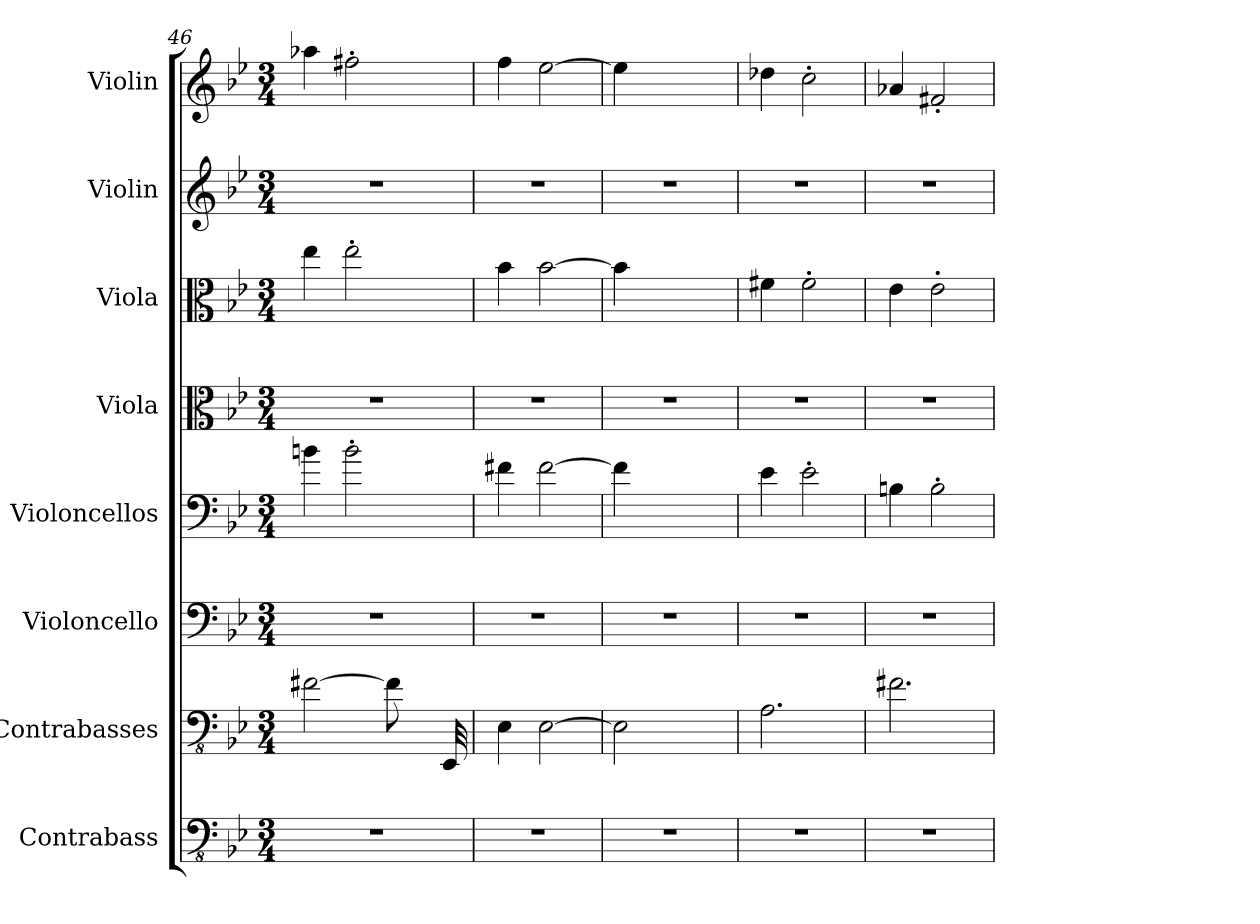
**kern	**kern	**kern	**kern	**kern	**kern	**kern	**kern
*part8	*part7	*part6	*part5	*part4	*part3	*part2	*part1
*staff8	*staff7	*staff6	*staff5	*staff4	*staff3	*staff2	*staff1
*I"Contrabass	*I"Contrabasses	*I"Violoncello	*I"Violoncellos	*I"Viola	*I"Viola	*I"Violin	*I"Violin
*I'Cb.	*I'Cbs.	*I'Vc.	*I'Vcs.	*I'Vla.	*I'Vla.	*I'Vln.	*I'Vln.
*clefFv4	*clefFv4	*clefF4	*clefF4	*clefC3	*clefC3	*clefG2	*clefG2
*ITrd7c12	*	*	*	*	*	*	*
*k[b-e-]	*k[b-e-]	*k[b-e-]	*k[b-e-]	*k[b-e-]	*k[b-e-]	*k[b-e-]	*k[b-e-]
*M3/4	*M3/4	*M3/4	*M3/4	*M3/4	*M3/4	*M3/4	*M3/4
=46	=46	=46	=46	=46	=46	=46	=46
2.r	[2F#X\	2.r	4bn\	2.r	4ee-\	2.r	4aa-X\
.	.	.	2b'\	.	2ee-'\	.	2ff#X'\
.	8F#\]	.	.	.	.	.	.
.	16ryy	.	.	.	.	.	.
.	32ryy	.	.	.	.	.	.
.	32EEE-/	.	.	.	.	.	.
=47	=47	=47	=47	=47	=47	=47	=47
2.r	4EE-\	2.r	4f#X\	2.r	4b-\	2.r	4ff\
.	[2EE-\	.	[2f#\	.	[2b-\	.	[2ee-\
=48	=48	=48	=48	=48	=48	=48	=48
2.r	2EE-\]	2.r	4f#\]	2.r	4b-\]	2.r	4ee-\]
.	.	.	4ryy	.	4ryy	.	4ryy
.	4ryy	.	4ryy	.	4ryy	.	4ryy
=49	=49	=49	=49	=49	=49	=49	=49
2.r	2.AA\	2.r	4e-\	2.r	4f#X\	2.r	4dd-X\
.	.	.	2e-'\	.	2f#'\	.	2cc'\
=50	=50	=50	=50	=50	=50	=50	=50
2.r	2.F#X\	2.r	4Bn\	2.r	4e-\	2.r	4a-X/
.	.	.	2B'\	.	2e-'\	.	2f#X'/
=	=	=	=	=	=	=	=
*-	*-	*-	*-	*-	*-	*-	*-
